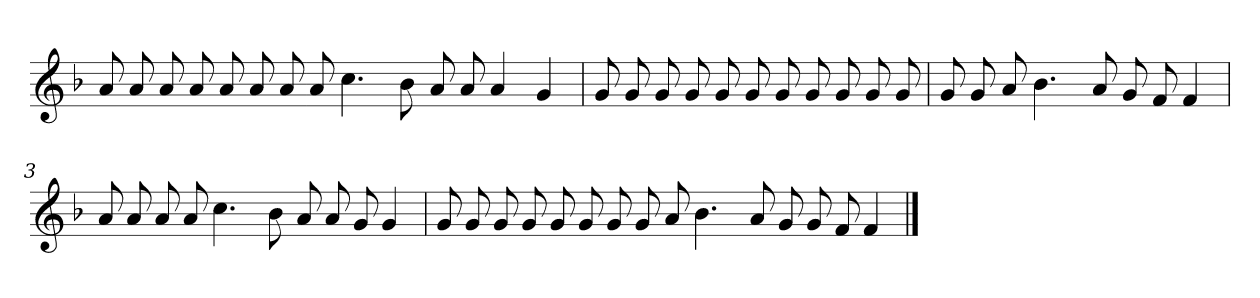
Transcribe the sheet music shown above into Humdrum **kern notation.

**kern
*part1
*staff1
*clefG2
*k[b-]
*F:
=
8a
8a
8a
8a
8a
8a
8a
8a
4.cc
8b-
8a
8a
4a
4g
=1
8g
8g
8g
8g
8g
8g
8g
8g
8g
8g
8g
=2
8g
8g
8a
4.b-
8a
8g
8f
4f
=3
8a
8a
8a
8a
4.cc
8b-
8a
8a
8g
4g
=4
8g
8g
8g
8g
8g
8g
8g
8g
8a
4.b-
8a
8g
8g
8f
4f
==
*-
